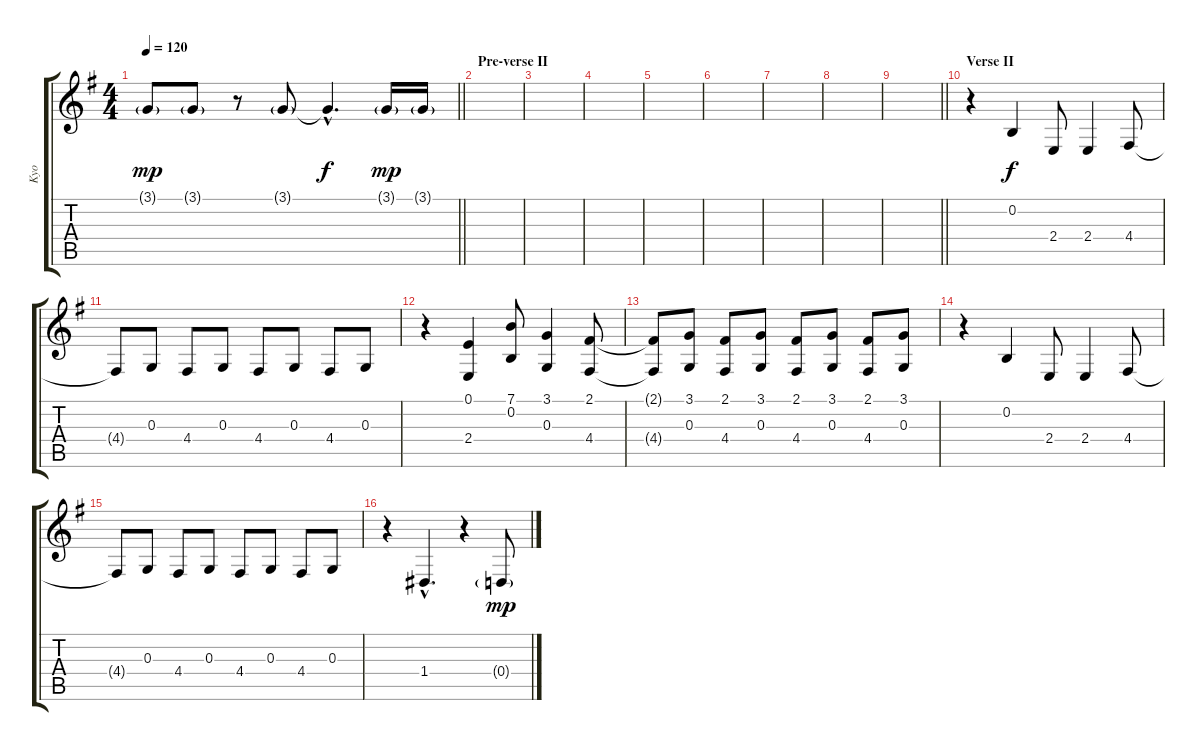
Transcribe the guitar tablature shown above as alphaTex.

\track ("Kyo" "Kyo") {instrument cello}
\staff {score tabs}
\tuning (E4 B3 G3 D3 A2 E2) {hide}
\ts (4 4)
\tempo 120
\clef g2
\barLineRight lightlight
\ks g
3.1{g}.8{dy mp} 3.1{g}.8 r.8 3.1{g}.8 3.1{hac t}.4{d dy f} 3.1{g}.16{dy mp} 3.1{g}.16 |
\section ("" "Pre-verse II")
|
|
|
|
|
|
|
\barLineRight lightlight
|
\section ("" "Verse II")
r.4 0.2.4{dy f} 2.4.8 2.4.4 4.4.8 |
4.4{t}.8 0.3.8 4.4.8 0.3.8 4.4.8 0.3.8 4.4.8 0.3.8 |
r.4 (0.1 2.4).4 (7.1 0.2).8 (3.1 0.3).4 (2.1 4.4).8 |
(2.1{t} 4.4{t}).8 (3.1 0.3).8 (2.1 4.4).8 (3.1 0.3).8 (2.1 4.4).8 (3.1 0.3).8 (2.1 4.4).8 (3.1 0.3).8 |
r.4 0.2.4 2.4.8 2.4.4 4.4.8 |
4.4{t}.8 0.3.8 4.4.8 0.3.8 4.4.8 0.3.8 4.4.8 0.3.8 |
r.4 1.4{hac}.4{d} r.4 0.4{g}.8{dy mp}
